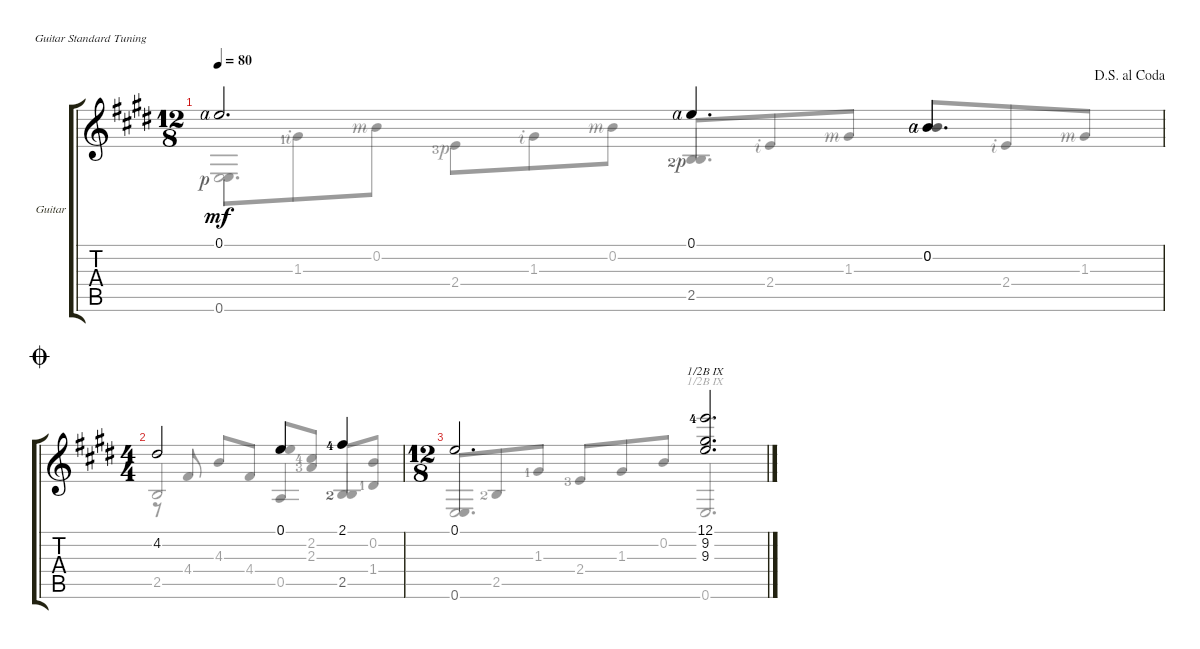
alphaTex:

\defaultSystemsLayout 4
\bracketExtendMode groupsimilarinstruments
\firstSystemTrackNameOrientation horizontal
\otherSystemsTrackNameOrientation horizontal
\track (" Guitar" " Guitar") {instrument acousticguitarsteel}
\staff {score tabs}
\tuning (E4 B3 G3 D3 A2 E2)
\voice
\ts (12 8)
\jump dalsegnoalcoda
\tempo 80
\clef g2
\ks e
0.1{rf 4}.2{d dy mf} 0.1{rf 4}.4{d} 0.2{rf 4}.4{d} |
\ts (4 4)
\jump coda
4.2.2 0.1.4 2.1{lf 5}.4 |
\ts (12 8)
0.1.2{d} (12.1{lf 5} 9.2 9.3).2{d barre (9 half)}
\voice
\clef g2
\ottava regular
\simile none
\ks e
0.6{rf 1}.8{dy mf} 1.3{lf 2 rf 2}.8 0.2{rf 3}.8 2.4{lf 4 rf 1}.8 1.3{rf 2}.8 0.2{rf 3}.8 2.5{lf 3 rf 1}.8 2.4{rf 2}.8 1.3{rf 3}.8 0.2{rf 4}.8{beam invert} 2.4{rf 2}.8 1.3{rf 3}.8 |
2.5.2{beam invert} 0.5.4{beam invert} 2.5{lf 3}.4{beam invert} |
0.6.2{d beam invert} 0.6.2{d barre (9 half) beam invert}
\voice
\clef g2
\ottava regular
\simile none
\ks e
0.6{rf 1}.2{d dy mf} 2.5{lf 3 rf 1}.4{d} 0.2{rf 4}.4{beam invert} |
r.8{beam invert} 4.4.8{beam invert} 4.3.8{beam invert} 4.4.8 0.1.8 (2.2{lf 5} 2.3{lf 4}).8 2.5{lf 3}.8{beam invert} (0.2 1.4{lf 2}).8 |
0.6.8{beam invert} 2.5{lf 3}.8 1.3{lf 2}.8 2.4{lf 4}.8{beam invert} 1.3.8 0.2.8
